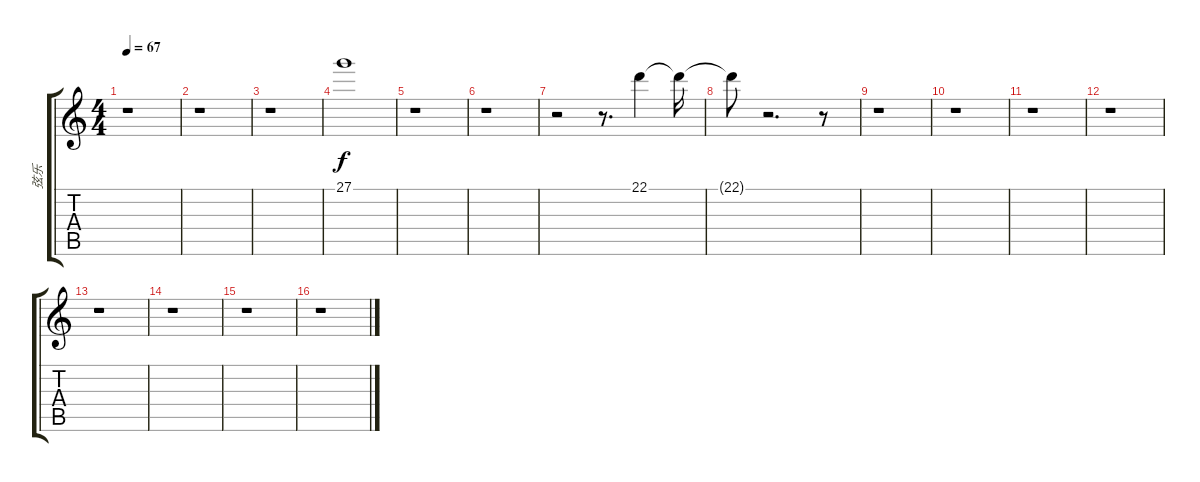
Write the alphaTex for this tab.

\track ("弦乐" "弦乐") {instrument lead1square}
\staff {score tabs}
\tuning (E4 B3 G3 D3 A2 E2) {hide}
\ts (4 4)
\tempo 67
\clef g2
\ks c
r.1{dy f} |
r.1 |
r.1 |
27.1.1 |
r.1 |
r.1 |
r.2 r.8{d} 22.1.4 22.1{t}.16 |
22.1{t}.8 r.2{d} r.8 |
r.1 |
r.1 |
r.1 |
r.1 |
r.1 |
r.1 |
r.1 |
r.1
